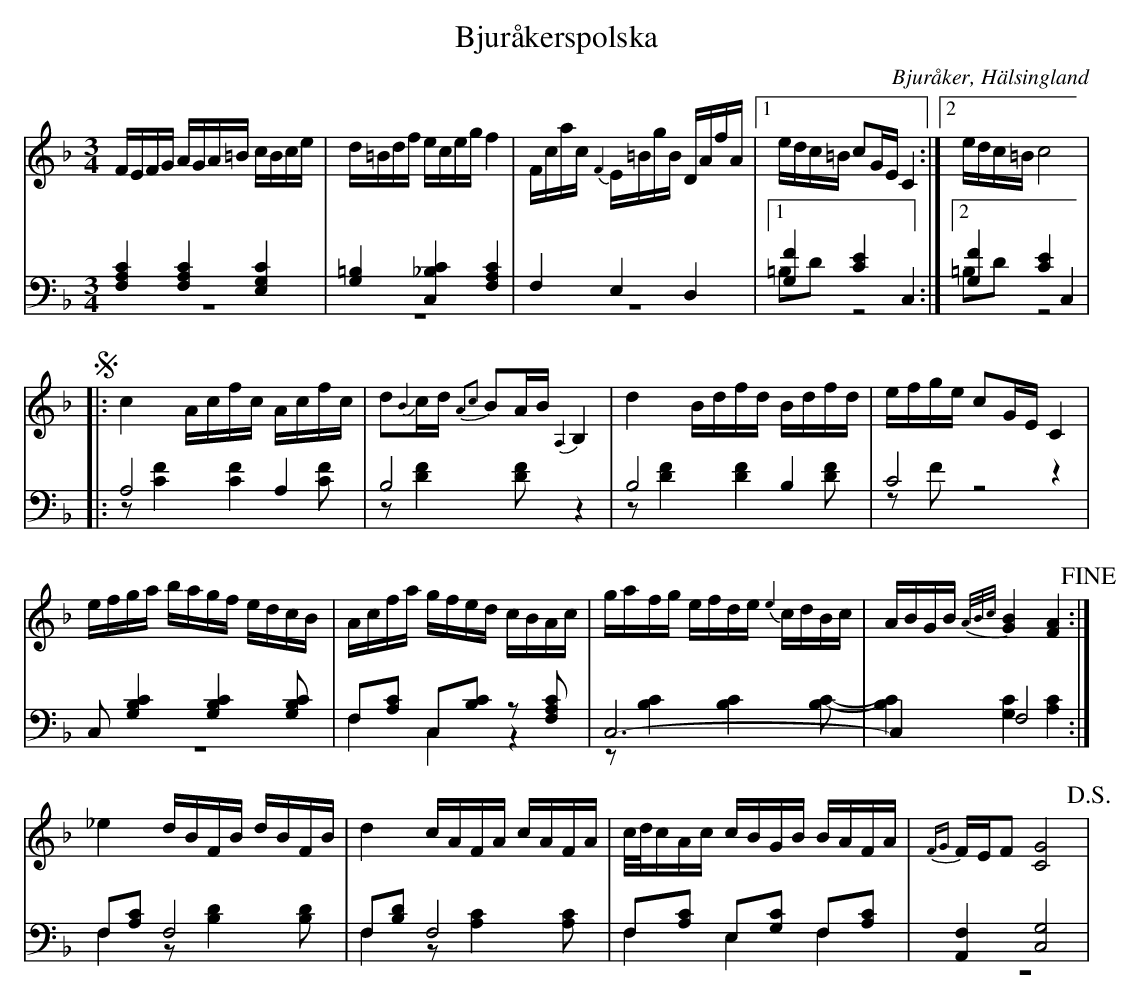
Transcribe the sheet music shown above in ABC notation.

X:1
T: Bjuråkerspolska
O: Bjuråker, Hälsingland
M: 3/4
L: 1/16
K: F
V:1
V:2
V:3 merge
V:1
FEFG AGA=B cBce|d=Bdf eceg f4|Fcac {F2}E=BgB DAfA|1 edc=B c2GE C4:|2 edc=B c8 |
!segno! |:c4 Acfc Acfc|d2{B2}cd {A2c2}B2AB {A,2}B,4|d4 Bdfd Bdfd|efge c2GE C4|
efga bagf edcB|Acfa gfed cBAc|gafg efde {e2}cdBc|ABGB {A/B/c/}[G4B4] [F4A4] !fine!:|
_e4 dBFB dBFB|d4 cAFA cAFA|c/d/cAc cBGB BAFA|{FG}FEF2 [C8G8] !D.S.!|
V:2 clef=bass
[F,4A,4C4] [F,4A,4C4] [E,4G,4C4]|[G,4=B,4] [C,4_B,4C4] [F,4A,4C4]|F,4 E,4 D,4|1 [G,4F4] [C4E4] C,4:|2 [G,4F4] [C4E4] C,4 |
|:A,8 A,4|B,8 z4|B,8  B,4|C8 z4|
C,2 [G,4B,4C4] [G,4B,4C4] [G,2B,2C2]|F,2[A,2C2] C,2[B,2C2] z2 [F,2A,2C2]|C,12-|C,4 F,8:|
F,2[A,2C2] F,8|F,2[B,2D2] F,8|F,2[A,2C2] E,2[G,2C2] F,2[A,2C2]|[A,,4F,4] [C,8G,8] |
V:3 clef=bass
z12|z12|z12|1 =B,2D2 z8:|2 =B,2D2 z8|
|:z2 [C4F4] [C4F4] [C2F2]|z2 [D4F4] [D2F2] z4|z2 [D4F4] [D4F4] [D2F2]|z2 F2 z8|
z12|F,4 C,4 z4|z2 [B,4C4] [B,4C4] [B,2C2]-|[B,4C4] [G,4C4] [A,4C4]:|
F,4 z2 [B,4D4] [B,2D2]|F,4 z2 [A,4C4] [A,2C2]|F,4 E,4 F,4|z12|
